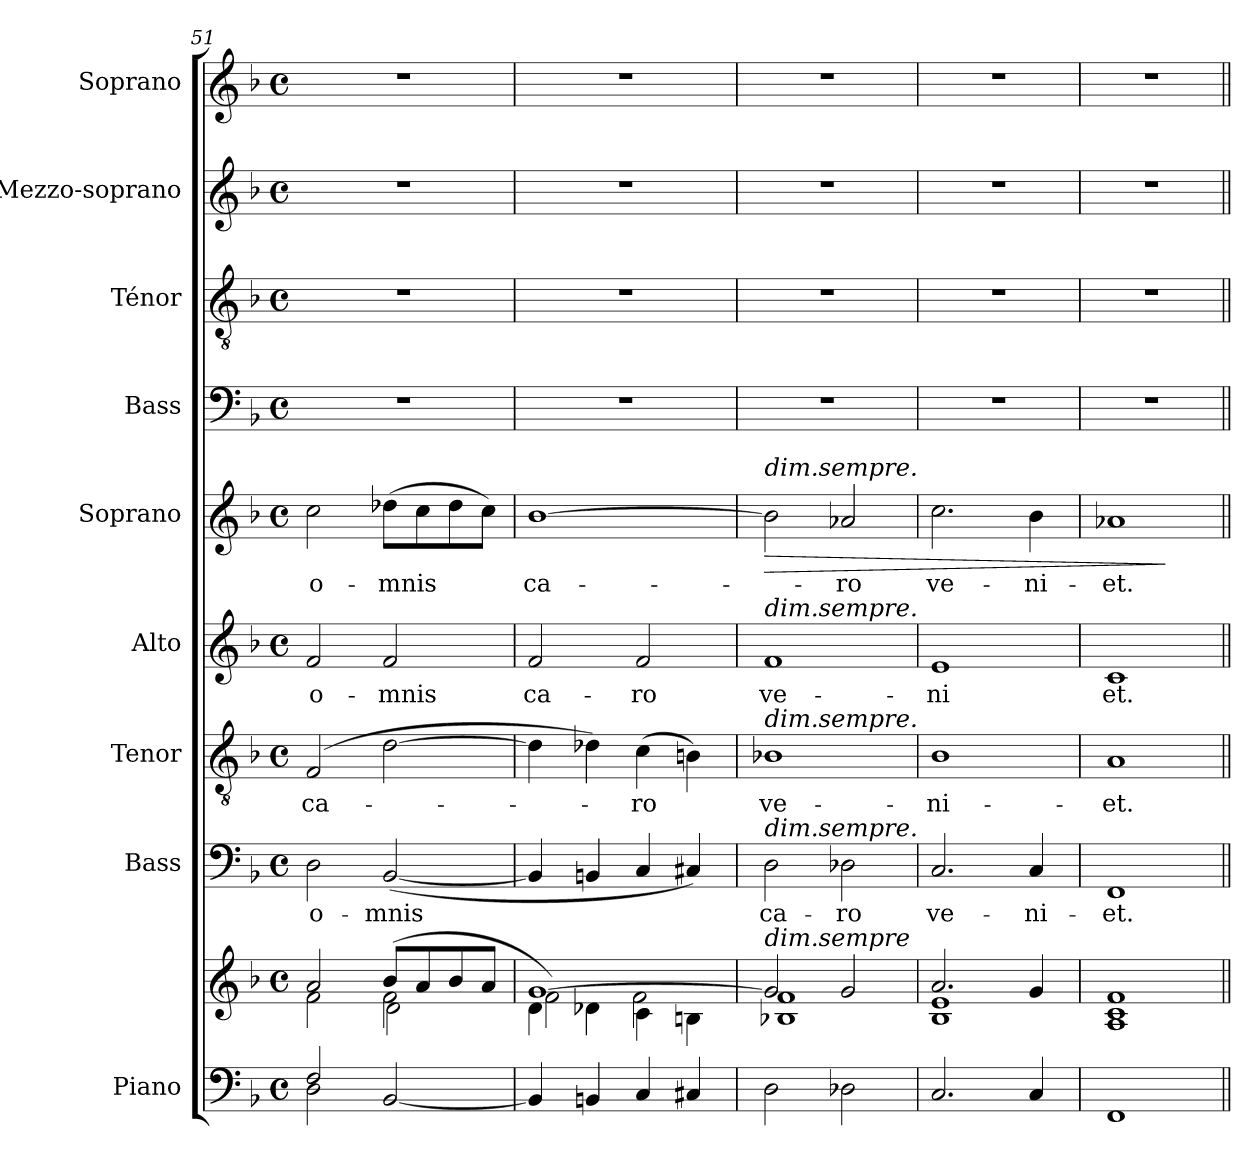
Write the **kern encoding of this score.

**kern	**kern	**kern	**text	**kern	**text	**kern	**text	**kern	**text	**dynam	**kern	**kern	**kern	**kern
*part9	*part9	*part8	*part8	*part7	*part7	*part6	*part6	*part5	*part5	*part5	*part4	*part3	*part2	*part1
*staff10	*staff9	*staff8	*staff8	*staff7	*staff7	*staff6	*staff6	*staff5	*staff5	*staff5	*staff4	*staff3	*staff2	*staff1
*I"Piano	*	*I"Bass	*	*I"Tenor	*	*I"Alto	*	*I"Soprano	*	*	*I"Bass	*I"Ténor	*I"Mezzo-soprano	*I"Soprano
*I'Pno	*	*I'B.	*	*I'T.	*	*I'A.	*	*I'S.	*	*	*I'B.	*I'T.	*I'M.	*I'S.
*clefF4	*clefG2	*clefF4	*	*clefGv2	*	*clefG2	*	*clefG2	*	*	*clefF4	*clefGv2	*clefG2	*clefG2
*	*	*	*	*	*	*	*	*ITrd2c3	*	*	*	*	*	*
*k[b-]	*k[b-]	*k[b-]	*	*k[b-]	*	*k[b-]	*	*k[f#c#]	*	*	*k[b-]	*k[b-]	*k[b-]	*k[b-]
*M4/4	*M4/4	*M4/4	*	*M4/4	*	*M4/4	*	*M4/4	*	*	*M4/4	*M4/4	*M4/4	*M4/4
*met(c)	*met(c)	*met(c)	*	*met(c)	*	*met(c)	*	*met(c)	*	*	*met(c)	*met(c)	*met(c)	*met(c)
=51	=51	=51	=51	=51	=51	=51	=51	=51	=51	=51	=51	=51	=51	=51
*^	*^	*	*	*	*	*	*	*	*	*	*	*	*	*
*	*	*	*^	*	*	*	*	*	*	*	*	*	*	*	*	*
!	!	!	!	!	!	!LO:LY:b	!	!LO:LY:b	!	!LO:LY:b	!	!LO:LY:b	!	!	!	!	!
2F/	2D\	2a/	2f\	2ryy	2D\	o-	(2F/	ca-	2f/	o-	2ai\	o-	.	1r	1r	1r	1r
!	!	!	!	!	!	!LO:LY:b	!	!	!	!LO:LY:b	!	!LO:LY:b	!	!	!	!	!
[2BB-/	2ryy	8b-/L	2f\	(2d\	([2BB-/	-mnis	[2d\	.	2f/	-mnis	(8b-Xi\L	-mnis	.	.	.	.	.
.	.	8a/	.	.	.	.	.	.	.	.	8ai\	.	.	.	.	.	.
.	.	8b-/	.	.	.	.	.	.	.	.	8b-i\	.	.	.	.	.	.
.	.	8a/J	.	.	.	.	.	.	.	.	8ai\J)	.	.	.	.	.	.
*v	*v	*	*	*	*	*	*	*	*	*	*	*	*	*	*	*	*
=52	=52	=52	=52	=52	=52	=52	=52	=52	=52	=52	=52	=52	=52	=52	=52	=52
!	!	!	!	!	!	!	!	!	!LO:LY:b	!	!LO:LY:b	!	!	!	!	!
4BB-/]	[1g	4d\	2f\)	4BB-/]	.	4d\]	.	2f/	ca-	[1gi	ca-	.	1r	1r	1r	1r
4BBn/	.	4d-X\	.	4BBn/	.	4d-X\)	.	.	.	.	.	.	.	.	.	.
!	!	!	!	!	!	!	!LO:LY:b	!	!LO:LY:b	!	!	!	!	!	!	!
4C/	.	4c\	2f\	4C/	.	(4c\	-ro	2f/	-ro	.	.	.	.	.	.	.
4C#X/	.	4Bn\	.	4C#X/)	.	4Bn\)	.	.	.	.	.	.	.	.	.	.
*	*	*v	*v	*	*	*	*	*	*	*	*	*	*	*	*	*
=53	=53	=53	=53	=53	=53	=53	=53	=53	=53	=53	=53	=53	=53	=53	=53
!	!	!	!	!	!	!	!	!	!LO:TX:a:i:t=dim.sempre.	!	!	!	!	!	!
!	!	!	!	!	!	!	!LO:TX:a:i:t=dim.sempre.	!	!	!	!	!	!	!	!
!	!	!	!	!	!LO:TX:a:i:t=dim.sempre.	!	!	!	!	!	!	!	!	!	!
!	!	!	!LO:TX:a:i:t=dim.sempre.	!	!	!	!	!	!	!	!	!	!	!	!
!	!LO:TX:a:i:t=dim.sempre	!	!	!	!	!	!	!	!	!	!	!	!	!	!
!	!	!	!	!LO:LY:b	!	!LO:LY:b	!	!LO:LY:b	!	!	!LO:HP:b	!	!	!	!
2D\	2g/]	1B-X 1f	2D\	ca-	1B-X	ve-	1f	ve-	2gi\]	.	>	1r	1r	1r	1r
!	!	!	!	!LO:LY:b	!	!	!	!	!	!LO:LY:b	!	!	!	!	!
2D-X\	2g/	.	2D-X\	-ro	.	.	.	.	2fni/	-ro	.	.	.	.	.
=54	=54	=54	=54	=54	=54	=54	=54	=54	=54	=54	=54	=54	=54	=54	=54
!	!	!	!	!LO:LY:b	!	!LO:LY:b	!	!LO:LY:b	!	!LO:LY:b	!	!	!	!	!
2.C/	2.a/	1B- 1e	2.C/	ve-	1B-	-ni-	1e	-ni	2.ai\	ve-	.	1r	1r	1r	1r
!	!	!	!	!LO:LY:b	!	!	!	!	!	!LO:LY:b	!	!	!	!	!
4C/	4g/	.	4C/	-ni-	.	.	.	.	4gi\	-ni-	.	.	.	.	.
=55	=55	=55	=55	=55	=55	=55	=55	=55	=55	=55	=55	=55	=55	=55	=55
!	!	!	!	!LO:LY:b	!	!LO:LY:b	!	!LO:LY:b	!	!LO:LY:b	!	!	!	!	!
1FF	1f	1A 1c	1FF	-et.	1A	-et.	1c	et.	1fni	-et.	.	1r	1r	1r	1r
*	*v	*v	*	*	*	*	*	*	*	*	*	*	*	*	*
.	.	.	.	.	.	.	.	.	.	]	.	.	.	.
=||	=||	=||	=||	=||	=||	=||	=||	=||	=||	=||	=||	=||	=||	=||
*-	*-	*-	*-	*-	*-	*-	*-	*-	*-	*-	*-	*-	*-	*-
